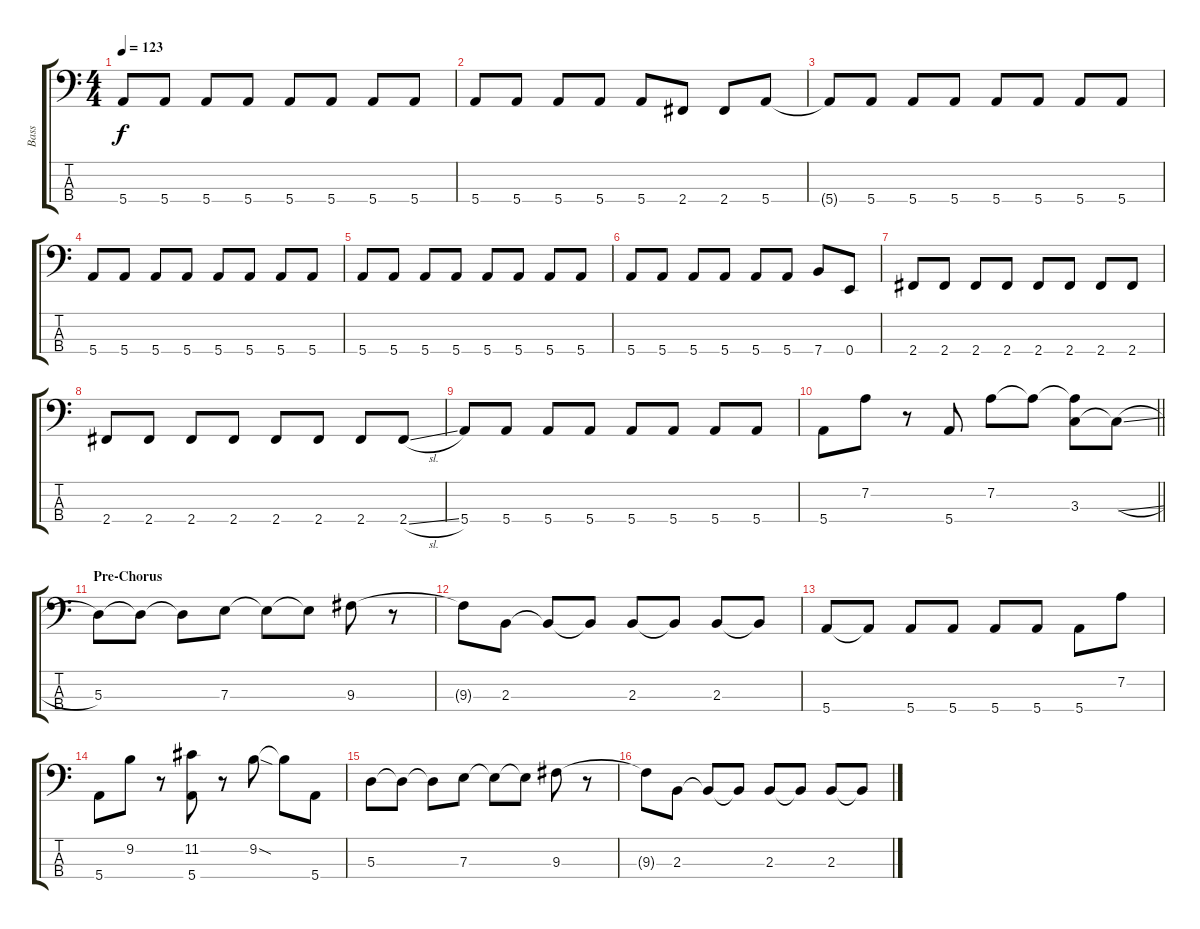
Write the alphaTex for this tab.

\track ("Bass" "Bass") {instrument electricbassfinger}
\staff {score tabs}
\tuning (G2 D2 A1 E1) {hide}
\ts (4 4)
\tempo 123
\clef f4
\ks c
5.4.8{dy f} 5.4.8 5.4.8 5.4.8 5.4.8 5.4.8 5.4.8 5.4.8 |
5.4.8 5.4.8 5.4.8 5.4.8 5.4.8 2.4.8 2.4.8 5.4.8 |
5.4{t}.8 5.4.8 5.4.8 5.4.8 5.4.8 5.4.8 5.4.8 5.4.8 |
5.4.8 5.4.8 5.4.8 5.4.8 5.4.8 5.4.8 5.4.8 5.4.8 |
5.4.8 5.4.8 5.4.8 5.4.8 5.4.8 5.4.8 5.4.8 5.4.8 |
5.4.8 5.4.8 5.4.8 5.4.8 5.4.8 5.4.8 7.4.8 0.4.8 |
2.4.8 2.4.8 2.4.8 2.4.8 2.4.8 2.4.8 2.4.8 2.4.8 |
2.4.8 2.4.8 2.4.8 2.4.8 2.4.8 2.4.8 2.4.8 2.4{sl}.8 |
5.4.8 5.4.8 5.4.8 5.4.8 5.4.8 5.4.8 5.4.8 5.4.8 |
\barLineRight lightlight
5.4.8 7.2.8 r.8 5.4.8 7.2.8 7.2{t}.8 (7.2{t} 3.3).8 3.3{sl t}.8 |
\section ("" "Pre-Chorus")
5.3.8 5.3{t}.8 5.3{t}.8 7.3.8 7.3{t}.8 7.3{t}.8 9.3.8 r.8 |
9.3{t}.8 2.3.8 2.3{t}.8 2.3{t}.8 2.3.8 2.3{t}.8 2.3.8 2.3{t}.8 |
5.4.8 5.4{t}.8 5.4.8 5.4.8 5.4.8 5.4.8 5.4.8 7.2.8 |
5.4.8 9.2.8 r.8 (11.2 5.4).8 r.8 9.2{sod}.8 9.2{t}.8 5.4.8 |
5.3.8 5.3{t}.8 5.3{t}.8 7.3.8 7.3{t}.8 7.3{t}.8 9.3.8 r.8 |
9.3{t}.8 2.3.8 2.3{t}.8 2.3{t}.8 2.3.8 2.3{t}.8 2.3.8 2.3{t}.8
